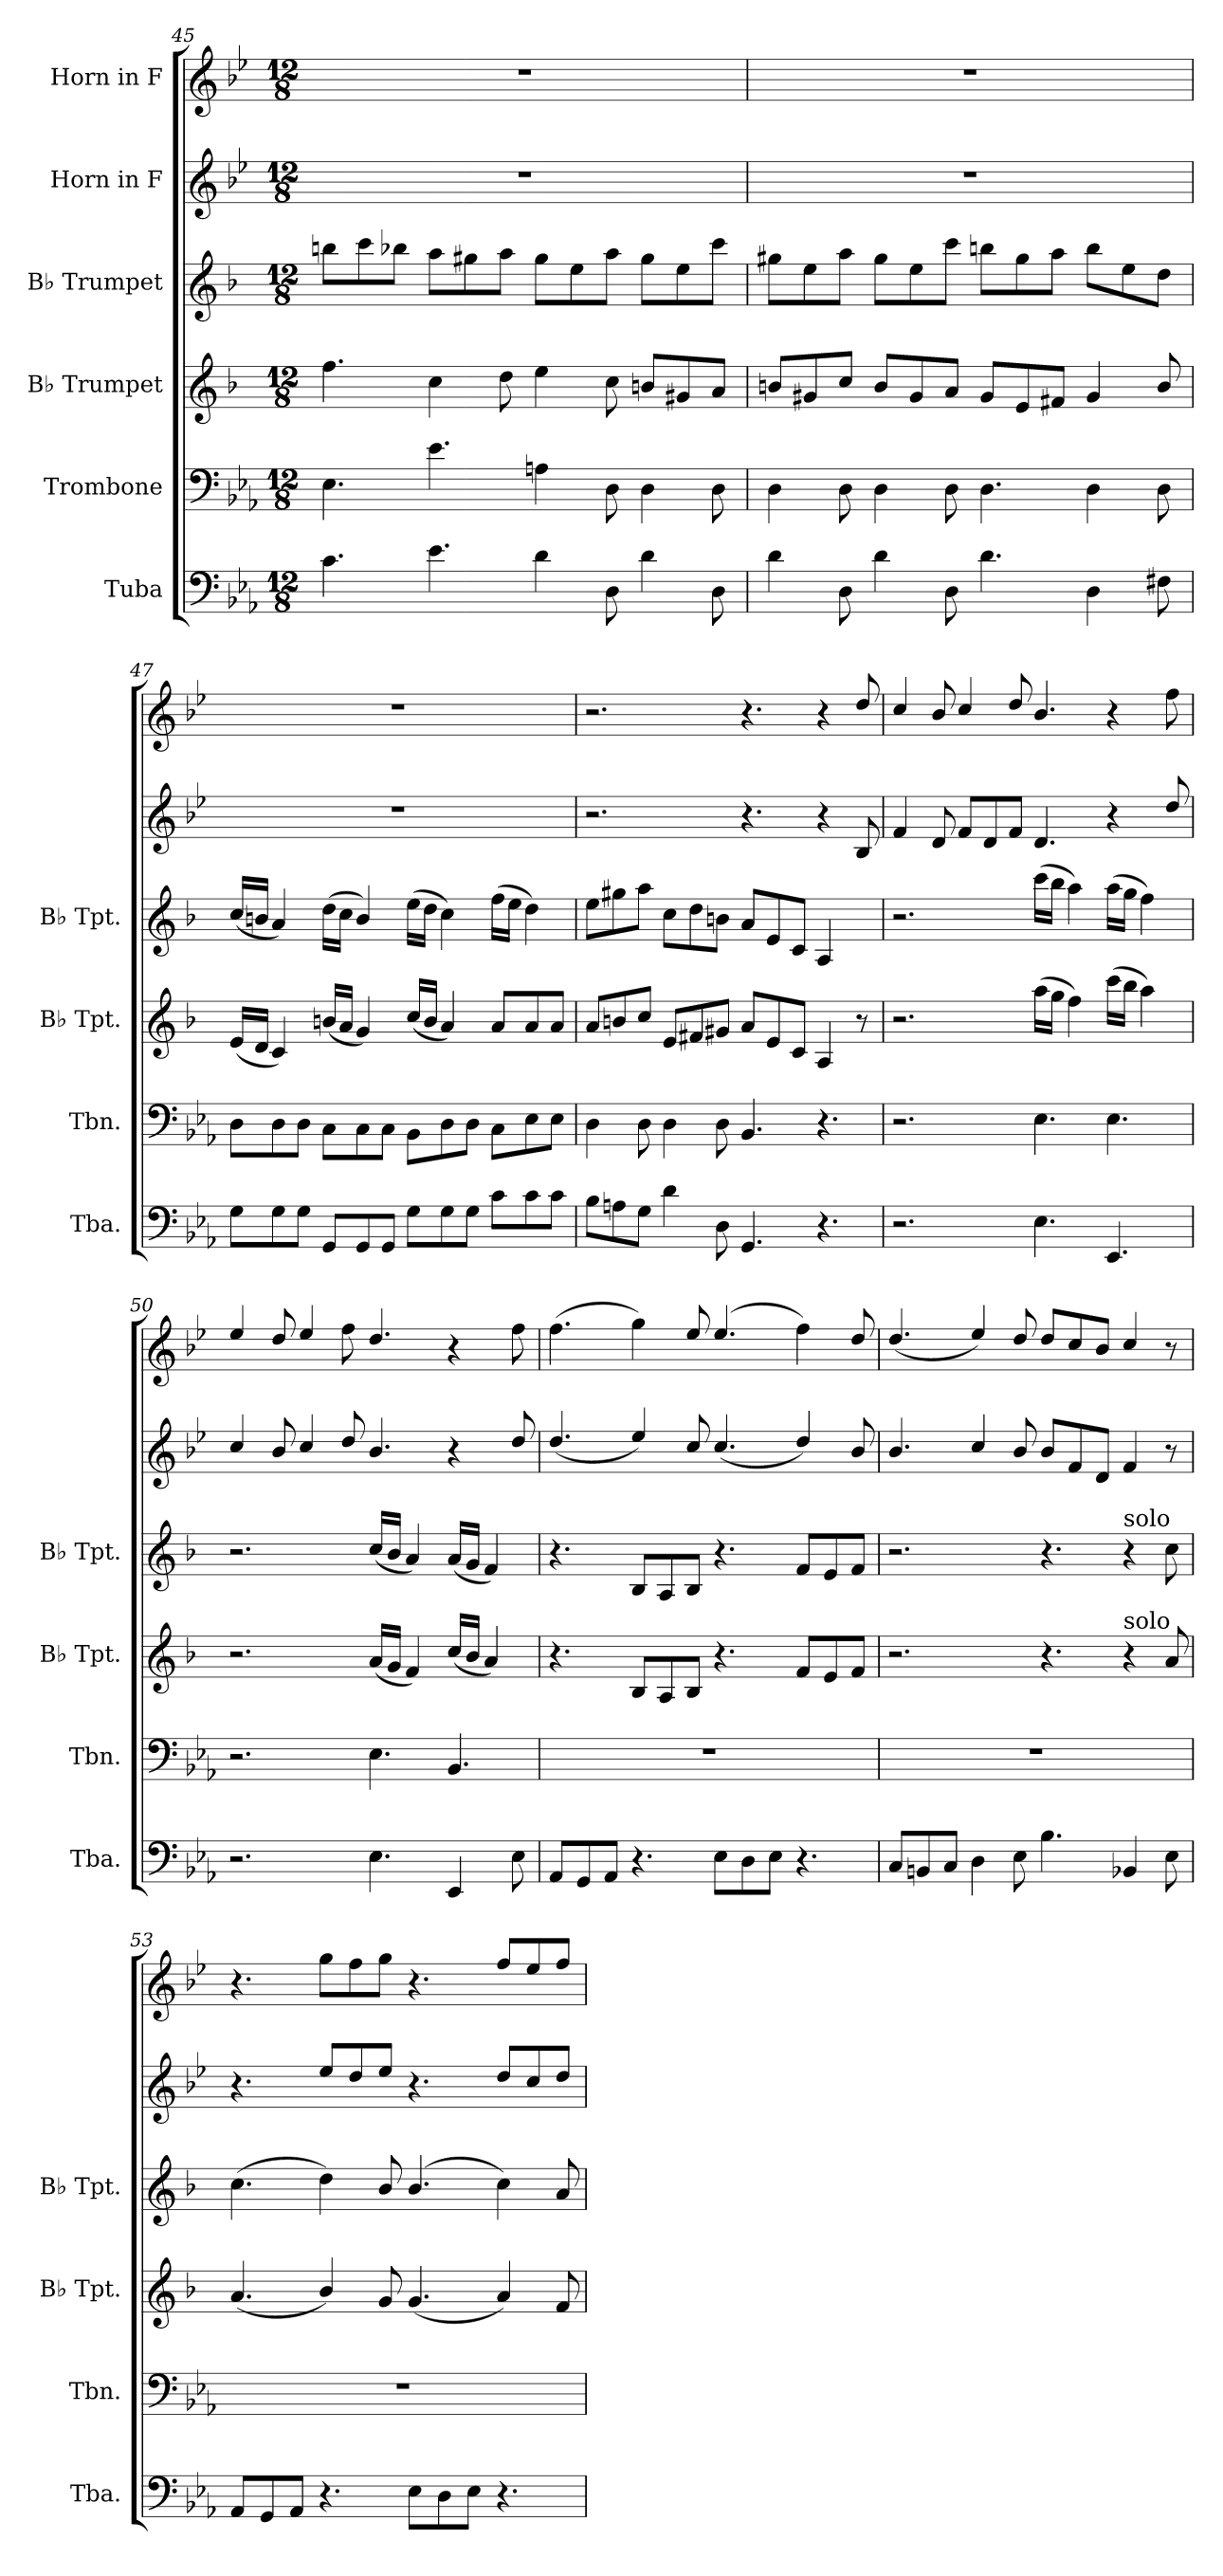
**kern	**kern	**kern	**kern	**kern	**kern
*part6	*part5	*part4	*part3	*part2	*part1
*staff6	*staff5	*staff4	*staff3	*staff2	*staff1
*I"Tuba	*I"Trombone	*I"B♭ Trumpet	*I"B♭ Trumpet	*I"Horn in F	*I"Horn in F
*I'Tba.	*I'Tbn.	*I'B♭ Tpt.	*I'B♭ Tpt.	*	*
!!LO:LB:g=z
*clefF4	*clefF4	*clefG2	*clefG2	*clefG2	*clefG2
*	*	*ITrd1c2	*ITrd1c2	*ITrd4c7	*ITrd4c7
*k[b-e-a-]	*k[b-e-a-]	*k[b-e-a-]	*k[b-e-a-]	*k[b-e-a-]	*k[b-e-a-]
*M12/8	*M12/8	*M12/8	*M12/8	*M12/8	*M12/8
=45	=45	=45	=45	=45	=45
4.c\	4.E-\	4.ee-\	8aan\L	1.r	1.r
.	.	.	8bb-\	.	.
.	.	.	8aa-X\J	.	.
4.e-\	4.e-\	4b-\	8gg\L	.	.
.	.	.	8ff#X\	.	.
.	.	8cc\	8gg\J	.	.
4d\	4An\	4dd\	8ff#\L	.	.
.	.	.	8dd\	.	.
8D\	8D\	8b-\	8gg\J	.	.
4d\	4D\	8an/L	8ff#\L	.	.
.	.	8f#X/	8dd\	.	.
8D\	8D\	8g/J	8bb-\J	.	.
=46	=46	=46	=46	=46	=46
4d\	4D\	8an/L	8ff#X\L	1.r	1.r
.	.	8f#X/	8dd\	.	.
8D\	8D\	8b-/J	8gg\J	.	.
4d\	4D\	8a/L	8ff#\L	.	.
.	.	8f#/	8dd\	.	.
8D\	8D\	8g/J	8bb-\J	.	.
4.d\	4.D\	8f#/L	8aan\L	.	.
.	.	8d/	8ff#\	.	.
.	.	8en/J	8gg\J	.	.
4D\	4D\	4f#/	8aa\L	.	.
.	.	.	8dd\	.	.
8F#X\	8D\	8a/	8cc\J	.	.
=47	=47	=47	=47	=47	=47
8G\L	8D\L	(<16d/LL	(<16b-/LL	1.r	1.r
.	.	16c/JJ	16an/JJ	.	.
8G\	8D\	4B-/)	4g/)	.	.
8G\J	8D\J	.	.	.	.
8GG/L	8C\L	(<16an/LL	(>16cc\LL	.	.
.	.	16g/JJ	16b-\JJ	.	.
8GG/	8C\	4f/)	4a/)	.	.
8GG/J	8C\J	.	.	.	.
8G\L	8BB-\L	(<16b-/LL	(>16dd\LL	.	.
.	.	16a/JJ	16cc\JJ	.	.
8G\	8D\	4g/)	4b-\)	.	.
8G\J	8D\J	.	.	.	.
8c\L	8C\L	8g/L	(>16ee-\LL	.	.
.	.	.	16dd\JJ	.	.
8c\	8E-\	8g/	4cc\)	.	.
8c\J	8E-\J	8g/J	.	.	.
!!LO:PB:g=z
=48	=48	=48	=48	=48	=48
8B-\L	4D\	8g/L	8dd\L	2.r	2.r
8An\	.	8an/	8ff#X\	.	.
8G\J	8D\	8b-/J	8gg\J	.	.
4d\	4D\	8d/L	8b-\L	.	.
.	.	8en/	8cc\	.	.
8D\	8D\	8f#X/J	8an\J	.	.
4.GG/	4.BB-/	8g/L	8g/L	4.r	4.r
.	.	8d/	8d/	.	.
.	.	8B-/J	8B-/J	.	.
4.r	4.r	4G/	4G/	4r	4r
.	.	8r	8ryy	8E-/	8g/
=49	=49	=49	=49	=49	=49
2.r	2.r	2.r	2.r	4B-/	4f/
.	.	.	.	8G/	8e-/
.	.	.	.	8B-/L	4f/
.	.	.	.	8G/	.
.	.	.	.	8B-/J	8g/
4.E-\	4.E-\	(>16gg\LL	(>16bb-\LL	4.G/	4.e-/
.	.	16ff\JJ	16aa-\JJ	.	.
.	.	4ee-\)	4gg\)	.	.
4.EE-/	4.E-\	(>16bb-\LL	(>16gg\LL	4r	4r
.	.	16aa-\JJ	16ff\JJ	.	.
.	.	4gg\)	4ee-\)	.	.
.	.	.	.	8g/	8b-\
=50	=50	=50	=50	=50	=50
2.r	2.r	2.r	2.r	4f/	4a-/
.	.	.	.	8e-/	8g/
.	.	.	.	4f/	4a-/
.	.	.	.	8g/	8b-\
4.E-\	4.E-\	(<16g/LL	(<16b-/LL	4.e-/	4.g/
.	.	16f/JJ	16a-/JJ	.	.
.	.	4e-/)	4g/)	.	.
4EE-/	4.BB-/	(<16b-/LL	(<16g/LL	4r	4r
.	.	16a-/JJ	16f/JJ	.	.
.	.	4g/)	4e-/)	.	.
8E-\	.	.	.	8g/	8b-\
!!LO:LB:g=z
=51	=51	=51	=51	=51	=51
8AA-/L	1.r	4.r	4.r	(<4.g/	(>4.b-\
8GG/	.	.	.	.	.
8AA-/J	.	.	.	.	.
4.r	.	8A-/L	8A-/L	4a-/)	4cc\)
.	.	8G/	8G/	.	.
.	.	8A-/J	8A-/J	8f/	8a-/
8E-\L	.	4.r	4.r	(<4.f/	(>4.a-/
8D\	.	.	.	.	.
8E-\J	.	.	.	.	.
4.r	.	8e-/L	8e-/L	4g/)	4b-\)
.	.	8d/	8d/	.	.
.	.	8e-/J	8e-/J	8e-/	8g/
=52	=52	=52	=52	=52	=52
8C/L	1.r	2.r	2.r	4.e-/	(<4.g/
8BBn/	.	.	.	.	.
8C/J	.	.	.	.	.
4D\	.	.	.	4f/	4a-/)
8E-\	.	.	.	8e-/	8g/
4.B-\	.	4.r	4.r	8e-/L	8g/L
.	.	.	.	8B-/	8f/
.	.	.	.	8G/J	8e-/J
!	!	!	!LO:TX:a:t=solo	!	!
!	!	!LO:TX:a:t=solo	!	!	!
4BB-X/	.	4r	4r	4B-/	4f/
8E-\	.	8g/	8b-\	8r	8r
=53	=53	=53	=53	=53	=53
8AA-/L	1.r	(<4.g/	(>4.b-\	4.r	4.r
8GG/	.	.	.	.	.
8AA-/J	.	.	.	.	.
4.r	.	4a-/)	4cc\)	8a-/L	8cc\L
.	.	.	.	8g/	8b-\
.	.	8f/	8a-/	8a-/J	8cc\J
8E-\L	.	(<4.f/	(>4.a-/	4.r	4.r
8D\	.	.	.	.	.
8E-\J	.	.	.	.	.
4.r	.	4g/)	4b-\)	8g/L	8b-/L
.	.	.	.	8f/	8a-/
.	.	8e-/	8g/	8g/J	8b-/J
=	=	=	=	=	=
*-	*-	*-	*-	*-	*-
